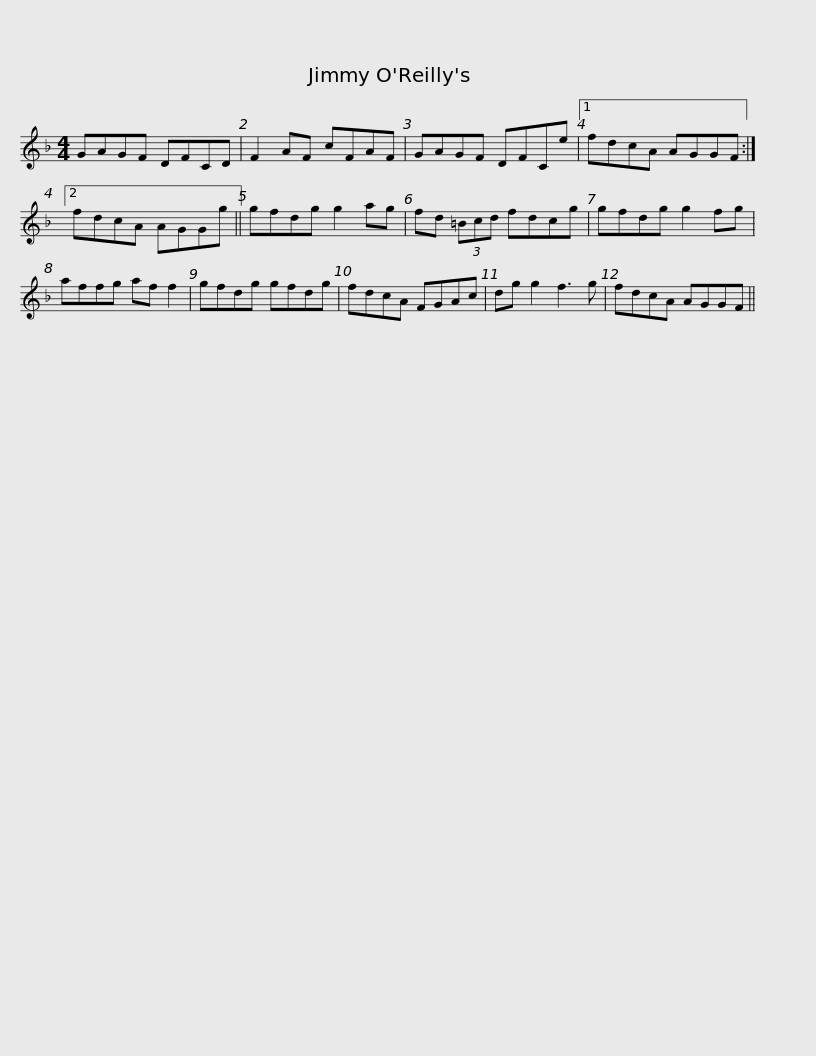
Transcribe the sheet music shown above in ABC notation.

X:1
L:1/8
M:4/4
I:linebreak $
K:F
V:1 treble
V:1
 GAGF DFCD | F2 AF cFAF | GAGF DFCe |1 fdcA AGGF :|2 fdcA AGGg ||$ %5
 gfdg g2 ag | fd (3=Bcd fdcg | gfdg g2 fg | affg af f2 | gfdg gfdg |$ %10
 fdcA FGAc | dg g2 f3 g | fdcA AGGF || %13
